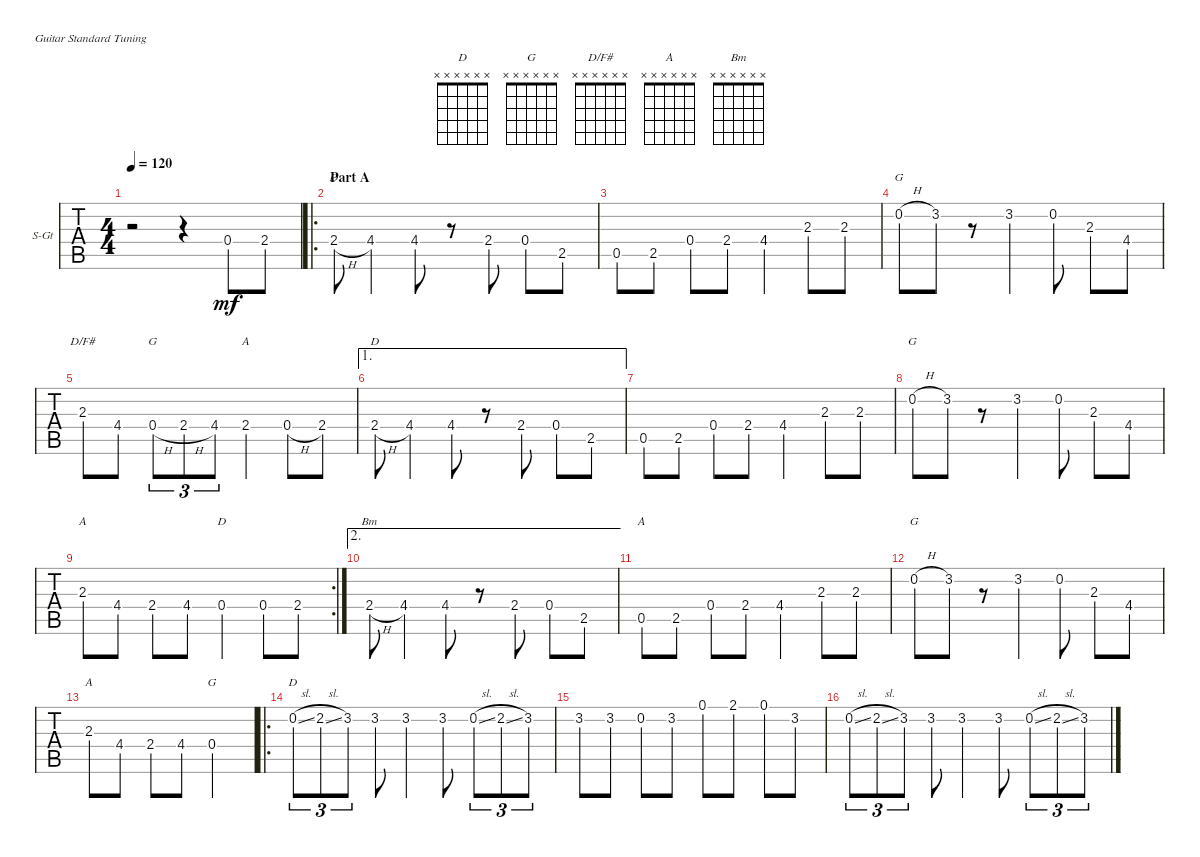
\defaultSystemsLayout 4
\bracketExtendMode groupsimilarinstruments
\multiBarRest
\firstSystemTrackNameOrientation horizontal
\otherSystemsTrackNameOrientation horizontal
\track ("Steel Guitar" "S-Gt") {instrument acousticguitarsteel}
\staff {tabs}
\tuning (E4 B3 G3 D3 A2 E2)
\chord ("D" x x x x x x)
\chord ("G" x x x x x x)
\chord ("D/F#" x x x x x x)
\chord ("A" x x x x x x)
\chord ("Bm" x x x x x x)
\ts (4 4)
\tempo 120
\clef g2
\ks c
r.2{dy mf instrument acousticguitarsteel} r.4 0.4.8 2.4.8 |
\ro
\section ("" "Part A")
2.4{h}.8{ch "D"} 4.4.4 4.4.8 r.8 2.4.8 0.4.8 2.5.8 |
0.5.8 2.5.8 0.4.8 2.4.8 4.4.4 2.3.8 2.3.8 |
0.2{h}.8{ch "G"} 3.2.8 r.8 3.2.4 0.2.8 2.3.8 4.4.8 |
2.3.8{ch "D/F#"} 4.4.8 0.4{h}.8{tu (3 2) ch "G"} 2.4{h}.8{tu (3 2)} 4.4.8{tu (3 2)} 2.4.4{ch "A"} 0.4{h}.8 2.4.8 |
\ae 1
2.4{h}.8{ch "D"} 4.4.4 4.4.8 r.8 2.4.8 0.4.8 2.5.8 |
0.5.8 2.5.8 0.4.8 2.4.8 4.4.4 2.3.8 2.3.8 |
0.2{h}.8{ch "G"} 3.2.8 r.8 3.2.4 0.2.8 2.3.8 4.4.8 |
\rc 2
2.3.8{ch "A"} 4.4.8 2.4.8 4.4.8 0.4.4{ch "D"} 0.4.8 2.4.8 |
\ae 2
2.4{h}.8{ch "Bm"} 4.4.4 4.4.8 r.8 2.4.8 0.4.8 2.5.8 |
0.5.8{ch "A"} 2.5.8 0.4.8 2.4.8 4.4.4 2.3.8 2.3.8 |
0.2{h}.8{ch "G"} 3.2.8 r.8 3.2.4 0.2.8 2.3.8 4.4.8 |
2.3.8{ch "A"} 4.4.8 2.4.8 4.4.8 0.4.2{ch "G"} |
\ro
0.2{sl}.8{tu (3 2) ch "D"} 2.2{sl}.8{tu (3 2)} 3.2.8{tu (3 2)} 3.2.8 3.2.4 3.2.8 0.2{sl}.8{tu (3 2)} 2.2{sl}.8{tu (3 2)} 3.2.8{tu (3 2)} |
3.2.8 3.2.8 0.2.8 3.2.8 0.1.8 2.1.8 0.1.8 3.2.8 |
0.2{sl}.8{tu (3 2)} 2.2{sl}.8{tu (3 2)} 3.2.8{tu (3 2)} 3.2.8 3.2.4 3.2.8 0.2{sl}.8{tu (3 2)} 2.2{sl}.8{tu (3 2)} 3.2.8{tu (3 2)}
